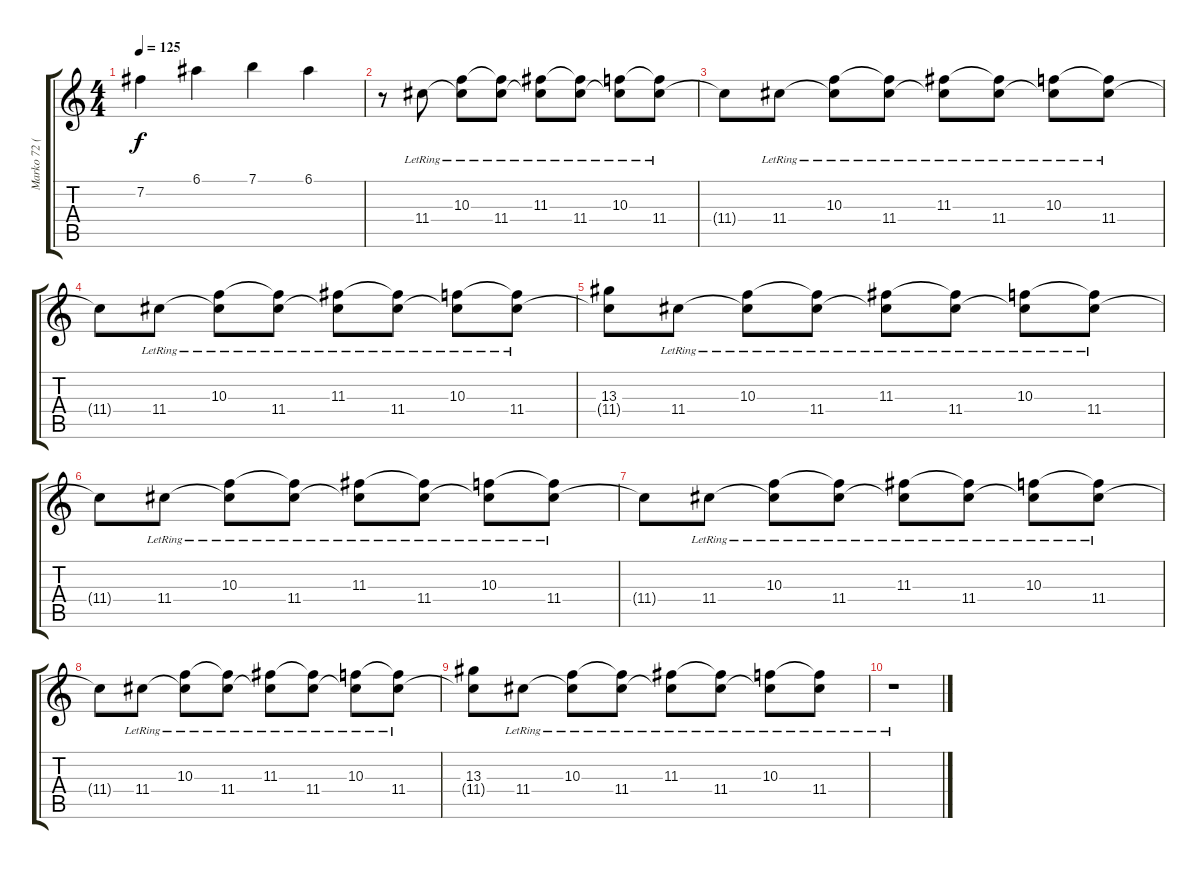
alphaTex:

\track ("Marko 72 (guitare)" "Marko 72 (") {instrument distortionguitar}
\staff {score tabs}
\tuning (E4 B3 G3 D3 A2 E2) {hide}
\ts (4 4)
\tempo 125
\clef g2
\ks c
7.2.4{dy f} 6.1.4 7.1.4 6.1.4 |
r.8 11.4{lr}.8 (10.3{lr} 11.4{t}).8 (10.3{t} 11.4{lr}).8 (11.3{lr} 11.4{t}).8 (11.3{t} 11.4{lr}).8 (10.3{lr} 11.4{t}).8 (10.3{t} 11.4{lr}).8 |
11.4{t}.8 11.4{lr}.8 (10.3{lr} 11.4{t}).8 (10.3{t} 11.4{lr}).8 (11.3{lr} 11.4{t}).8 (11.3{t} 11.4{lr}).8 (10.3{lr} 11.4{t}).8 (10.3{t} 11.4{lr}).8 |
11.4{t}.8 11.4{lr}.8 (10.3{lr} 11.4{t}).8 (10.3{t} 11.4{lr}).8 (11.3{lr} 11.4{t}).8 (11.3{t} 11.4{lr}).8 (10.3{lr} 11.4{t}).8 (10.3{t} 11.4{lr}).8 |
(13.3 11.4{t}).8 11.4{lr}.8 (10.3{lr} 11.4{t}).8 (10.3{t} 11.4{lr}).8 (11.3{lr} 11.4{t}).8 (11.3{t} 11.4{lr}).8 (10.3{lr} 11.4{t}).8 (10.3{t} 11.4{lr}).8 |
11.4{t}.8 11.4{lr}.8 (10.3{lr} 11.4{t}).8 (10.3{t} 11.4{lr}).8 (11.3{lr} 11.4{t}).8 (11.3{t} 11.4{lr}).8 (10.3{lr} 11.4{t}).8 (10.3{t} 11.4{lr}).8 |
11.4{t}.8 11.4{lr}.8 (10.3{lr} 11.4{t}).8 (10.3{t} 11.4{lr}).8 (11.3{lr} 11.4{t}).8 (11.3{t} 11.4{lr}).8 (10.3{lr} 11.4{t}).8 (10.3{t} 11.4{lr}).8 |
11.4{t}.8 11.4{lr}.8 (10.3{lr} 11.4{t}).8 (10.3{t} 11.4{lr}).8 (11.3{lr} 11.4{t}).8 (11.3{t} 11.4{lr}).8 (10.3{lr} 11.4{t}).8 (10.3{t} 11.4{lr}).8 |
(13.3 11.4{t}).8 11.4{lr}.8 (10.3{lr} 11.4{t}).8 (10.3{t} 11.4{lr}).8 (11.3{lr} 11.4{t}).8 (11.3{t} 11.4{lr}).8 (10.3{lr} 11.4{t}).8 (10.3{t} 11.4{lr}).8 |
r.1
